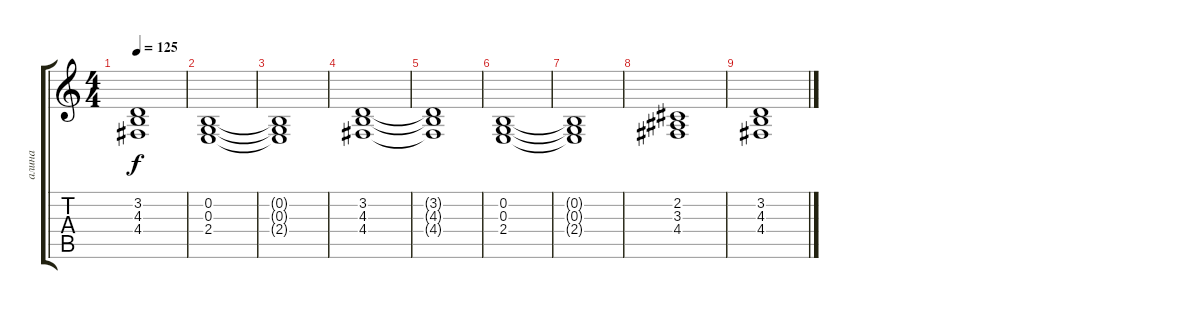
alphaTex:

\track ("алина" "алина") {instrument stringensemble1}
\staff {score tabs}
\tuning (E4 B3 G3 D3 A2 E2) {hide}
\ts (4 4)
\tempo 125
\clef g2
\ks c
(3.2 4.3 4.4).1{dy f} |
(0.2 0.3 2.4).1 |
(0.2{t} 0.3{t} 2.4{t}).1 |
(3.2 4.3 4.4).1 |
(3.2{t} 4.3{t} 4.4{t}).1 |
(0.2 0.3 2.4).1 |
(0.2{t} 0.3{t} 2.4{t}).1 |
(2.2 3.3 4.4).1 |
(3.2 4.3 4.4).1
